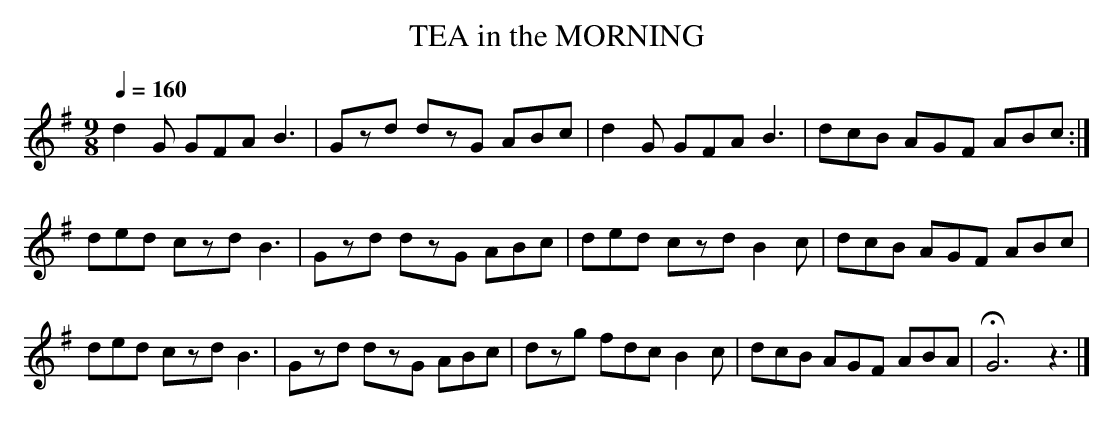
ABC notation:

X:1
T:TEA in the MORNING
Q:1/4=160
M:9/8
L:1/8
K:G
d2G GFA B3|Gzd dzG ABc|d2G GFA B3|dcB AGF ABc:|
ded czd B3|Gzd dzG ABc|ded czd B2c|dcB AGF ABc|
ded czd B3|Gzd dzG ABc|dzg fdc B2c|dcB AGF ABA|HG6z3|]
